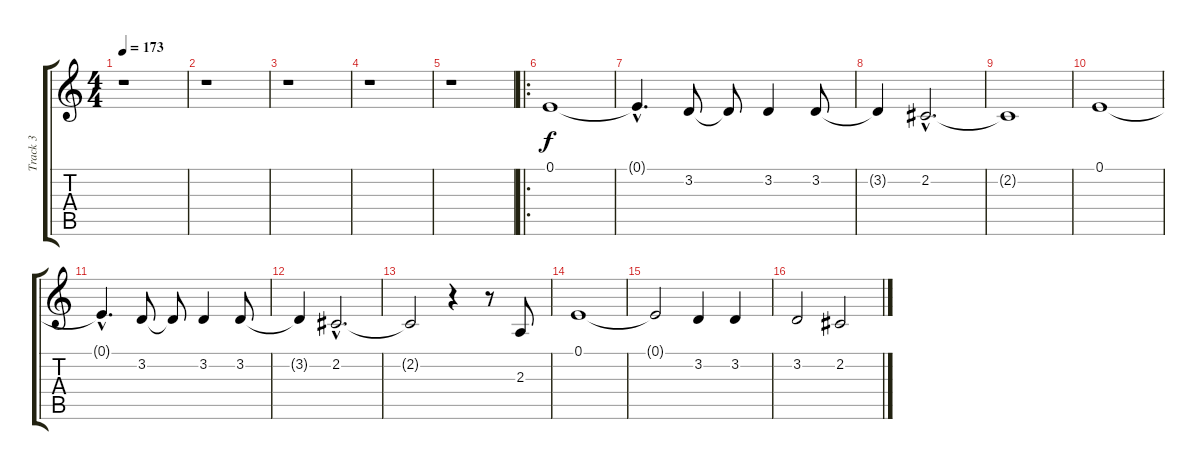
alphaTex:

\track ("Track 3" "Track 3") {instrument lead6voice}
\staff {score tabs}
\tuning (E4 B3 G3 D3 A2 E2) {hide}
\ts (4 4)
\tempo 173
\clef g2
\ks c
r.1{dy f instrument lead6voice} |
r.1 |
r.1 |
r.1 |
r.1 |
\ro
0.1.1 |
0.1{hac t}.4{d} 3.2.8 3.2{t}.8 3.2.4 3.2.8 |
3.2{t}.4 2.2{hac}.2{d} |
2.2{t}.1 |
0.1.1 |
0.1{hac t}.4{d} 3.2.8 3.2{t}.8 3.2.4 3.2.8 |
3.2{t}.4 2.2{hac}.2{d} |
2.2{t}.2 r.4 r.8 2.3.8 |
0.1.1 |
0.1{t}.2 3.2.4 3.2.4 |
3.2.2 2.2.2
